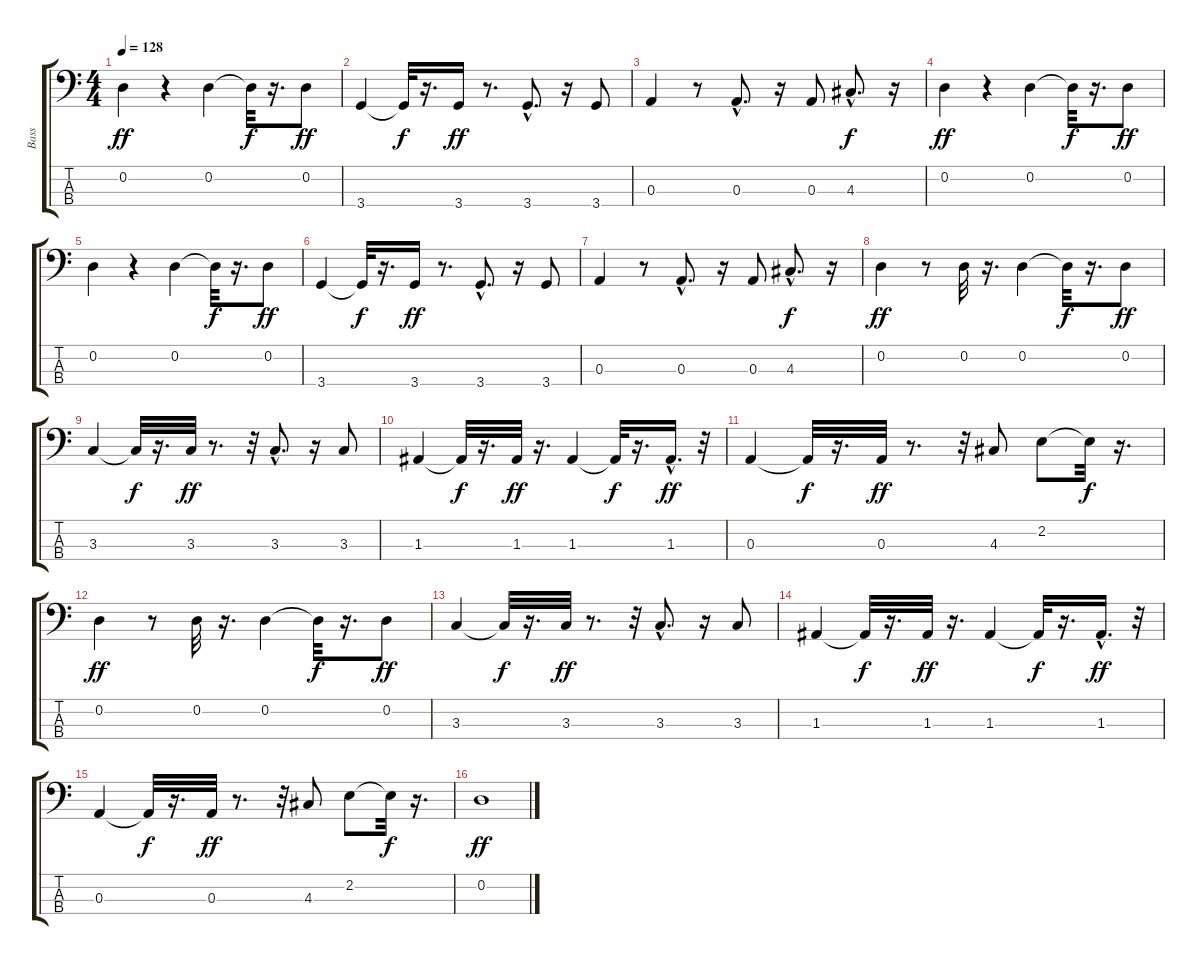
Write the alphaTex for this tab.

\track ("Bass" "Bass") {instrument electricbassfinger}
\staff {score tabs}
\tuning (G2 D2 A1 E1) {hide}
\ts (4 4)
\tempo 128
\clef f4
\ks c
0.2.4{dy ff} r.4 0.2.4 0.2{t}.32{dy f} r.16{d} 0.2.8{dy ff} |
3.4.4 3.4{t}.32{dy f} r.16{d} 3.4.16{dy ff} r.8{d} 3.4{hac}.8{d} r.16 3.4.8 |
0.3.4 r.8 0.3{hac}.8{d} r.16 0.3.8 4.3{hac}.8{d dy f} r.16 |
0.2.4{dy ff} r.4 0.2.4 0.2{t}.32{dy f} r.16{d} 0.2.8{dy ff} |
0.2.4 r.4 0.2.4 0.2{t}.32{dy f} r.16{d} 0.2.8{dy ff} |
3.4.4 3.4{t}.32{dy f} r.16{d} 3.4.16{dy ff} r.8{d} 3.4{hac}.8{d} r.16 3.4.8 |
0.3.4 r.8 0.3{hac}.8{d} r.16 0.3.8 4.3{hac}.8{d dy f} r.16 |
0.2.4{dy ff} r.8 0.2.32 r.16{d} 0.2.4 0.2{t}.32{dy f} r.16{d} 0.2.8{dy ff} |
3.3.4 3.3{t}.32{dy f} r.16{d} 3.3.32{dy ff} r.8{d} r.32 3.3{hac}.8{d} r.16 3.3.8 |
1.3.4 1.3{t}.32{dy f} r.16{d} 1.3.32{dy ff} r.16{d} 1.3.4 1.3{t}.32{dy f} r.16{d} 1.3{hac}.16{d dy ff} r.32 |
0.3.4 0.3{t}.32{dy f} r.16{d} 0.3.32{dy ff} r.8{d} r.32 4.3.8 2.2.8 2.2{t}.32{dy f} r.16{d} |
0.2.4{dy ff} r.8 0.2.32 r.16{d} 0.2.4 0.2{t}.32{dy f} r.16{d} 0.2.8{dy ff} |
3.3.4 3.3{t}.32{dy f} r.16{d} 3.3.32{dy ff} r.8{d} r.32 3.3{hac}.8{d} r.16 3.3.8 |
1.3.4 1.3{t}.32{dy f} r.16{d} 1.3.32{dy ff} r.16{d} 1.3.4 1.3{t}.32{dy f} r.16{d} 1.3{hac}.16{d dy ff} r.32 |
0.3.4 0.3{t}.32{dy f} r.16{d} 0.3.32{dy ff} r.8{d} r.32 4.3.8 2.2.8 2.2{t}.32{dy f} r.16{d} |
0.2.1{dy ff volume 11}
